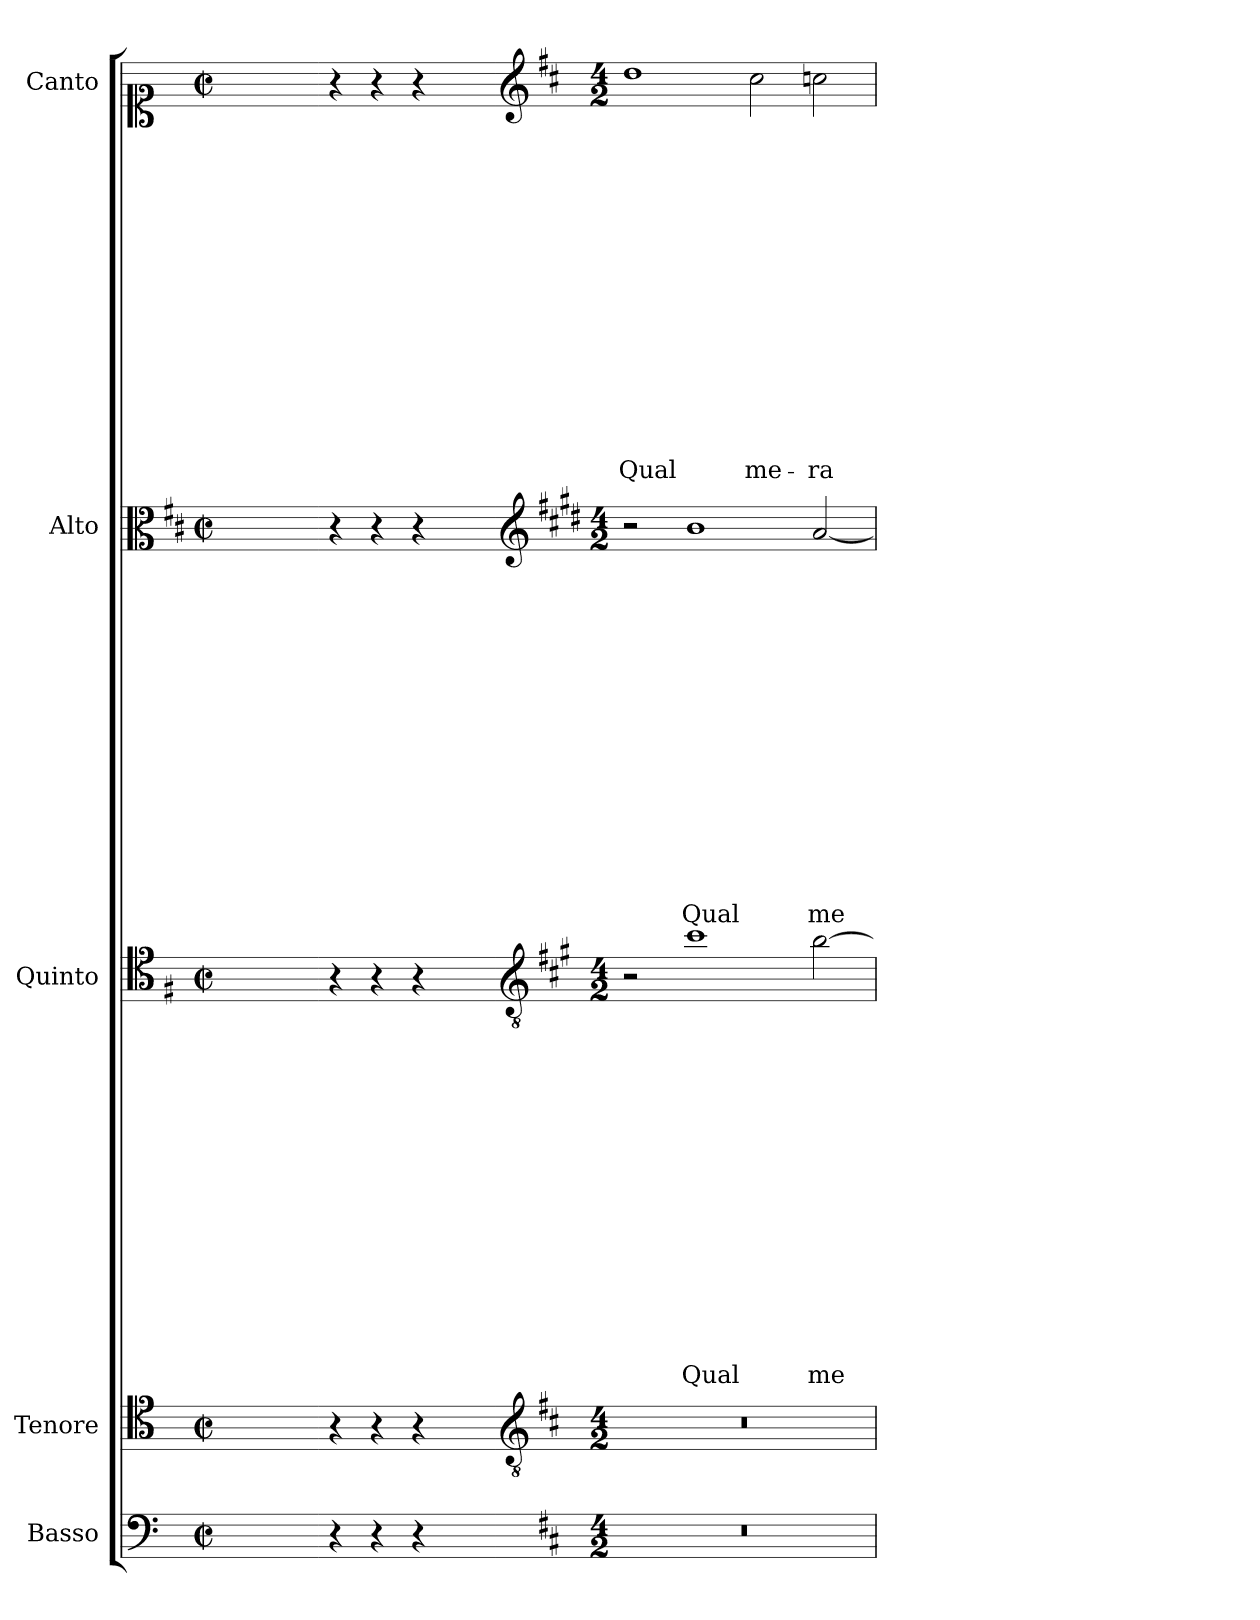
**kern	**kern	**kern	**text	**text	**text	**text	**text	**text	**text	**text	**text	**text	**text	**text	**text	**text	**text	**kern	**text	**text	**text	**text	**text	**text	**text	**text	**text	**text	**text	**text	**text	**text	**text	**kern	**text	**text	**text	**text	**text	**text	**text	**text	**text	**text	**text	**text	**text	**text	**text
*part5	*part4	*part3	*part3	*part3	*part3	*part3	*part3	*part3	*part3	*part3	*part3	*part3	*part3	*part3	*part3	*part3	*part3	*part2	*part2	*part2	*part2	*part2	*part2	*part2	*part2	*part2	*part2	*part2	*part2	*part2	*part2	*part2	*part2	*part1	*part1	*part1	*part1	*part1	*part1	*part1	*part1	*part1	*part1	*part1	*part1	*part1	*part1	*part1	*part1
*staff5	*staff4	*staff3	*staff3	*staff3	*staff3	*staff3	*staff3	*staff3	*staff3	*staff3	*staff3	*staff3	*staff3	*staff3	*staff3	*staff3	*staff3	*staff2	*staff2	*staff2	*staff2	*staff2	*staff2	*staff2	*staff2	*staff2	*staff2	*staff2	*staff2	*staff2	*staff2	*staff2	*staff2	*staff1	*staff1	*staff1	*staff1	*staff1	*staff1	*staff1	*staff1	*staff1	*staff1	*staff1	*staff1	*staff1	*staff1	*staff1	*staff1
*I"Basso	*I"Tenore	*I"Quinto	*	*	*	*	*	*	*	*	*	*	*	*	*	*	*	*I"Alto	*	*	*	*	*	*	*	*	*	*	*	*	*	*	*	*I"Canto	*	*	*	*	*	*	*	*	*	*	*	*	*	*	*
*I'B	*I'T	*	*	*	*	*	*	*	*	*	*	*	*	*	*	*	*	*I'A	*	*	*	*	*	*	*	*	*	*	*	*	*	*	*	*I'C	*	*	*	*	*	*	*	*	*	*	*	*	*	*	*
*clefF4	*clefC4	*clefC4	*	*	*	*	*	*	*	*	*	*	*	*	*	*	*	*clefC3	*	*	*	*	*	*	*	*	*	*	*	*	*	*	*	*clefC1	*	*	*	*	*	*	*	*	*	*	*	*	*	*	*
*	*	*ITrd4c7	*	*	*	*	*	*	*	*	*	*	*	*	*	*	*	*ITrd1c2	*	*	*	*	*	*	*	*	*	*	*	*	*	*	*	*	*	*	*	*	*	*	*	*	*	*	*	*	*	*	*
*k[]	*k[]	*k[]	*	*	*	*	*	*	*	*	*	*	*	*	*	*	*	*k[]	*	*	*	*	*	*	*	*	*	*	*	*	*	*	*	*k[]	*	*	*	*	*	*	*	*	*	*	*	*	*	*	*
*C:	*C:	*C:	*	*	*	*	*	*	*	*	*	*	*	*	*	*	*	*C:	*	*	*	*	*	*	*	*	*	*	*	*	*	*	*	*C:	*	*	*	*	*	*	*	*	*	*	*	*	*	*	*
*M2/2	*M2/2	*M2/2	*	*	*	*	*	*	*	*	*	*	*	*	*	*	*	*M2/2	*	*	*	*	*	*	*	*	*	*	*	*	*	*	*	*M2/2	*	*	*	*	*	*	*	*	*	*	*	*	*	*	*
*met(c|)	*met(c|)	*met(c|)	*	*	*	*	*	*	*	*	*	*	*	*	*	*	*	*met(c|)	*	*	*	*	*	*	*	*	*	*	*	*	*	*	*	*met(c|)	*	*	*	*	*	*	*	*	*	*	*	*	*	*	*
=	=	=	=	=	=	=	=	=	=	=	=	=	=	=	=	=	=	=	=	=	=	=	=	=	=	=	=	=	=	=	=	=	=	=	=	=	=	=	=	=	=	=	=	=	=	=	=	=	=
1ryy	1ryy	1ryy	.	.	.	.	.	.	.	.	.	.	.	.	.	.	.	1ryy	.	.	.	.	.	.	.	.	.	.	.	.	.	.	.	1ryy	.	.	.	.	.	.	.	.	.	.	.	.	.	.	.
=1X-	=1X-	=1X-	=1X-	=1X-	=1X-	=1X-	=1X-	=1X-	=1X-	=1X-	=1X-	=1X-	=1X-	=1X-	=1X-	=1X-	=1X-	=1X-	=1X-	=1X-	=1X-	=1X-	=1X-	=1X-	=1X-	=1X-	=1X-	=1X-	=1X-	=1X-	=1X-	=1X-	=1X-	=1X-	=1X-	=1X-	=1X-	=1X-	=1X-	=1X-	=1X-	=1X-	=1X-	=1X-	=1X-	=1X-	=1X-	=1X-	=1X-
4r	4r	4r	.	.	.	.	.	.	.	.	.	.	.	.	.	.	.	4r	.	.	.	.	.	.	.	.	.	.	.	.	.	.	.	4r	.	.	.	.	.	.	.	.	.	.	.	.	.	.	.
4r	4r	4r	.	.	.	.	.	.	.	.	.	.	.	.	.	.	.	4r	.	.	.	.	.	.	.	.	.	.	.	.	.	.	.	4r	.	.	.	.	.	.	.	.	.	.	.	.	.	.	.
4r	4r	4r	.	.	.	.	.	.	.	.	.	.	.	.	.	.	.	4r	.	.	.	.	.	.	.	.	.	.	.	.	.	.	.	4r	.	.	.	.	.	.	.	.	.	.	.	.	.	.	.
4ryy	4ryy	4ryy	.	.	.	.	.	.	.	.	.	.	.	.	.	.	.	4ryy	.	.	.	.	.	.	.	.	.	.	.	.	.	.	.	4ryy	.	.	.	.	.	.	.	.	.	.	.	.	.	.	.
=1-	=1-	=1-	=1-	=1-	=1-	=1-	=1-	=1-	=1-	=1-	=1-	=1-	=1-	=1-	=1-	=1-	=1-	=1-	=1-	=1-	=1-	=1-	=1-	=1-	=1-	=1-	=1-	=1-	=1-	=1-	=1-	=1-	=1-	=1-	=1-	=1-	=1-	=1-	=1-	=1-	=1-	=1-	=1-	=1-	=1-	=1-	=1-	=1-	=1-
*	*clefGv2	*clefGv2	*	*	*	*	*	*	*	*	*	*	*	*	*	*	*	*clefG2	*	*	*	*	*	*	*	*	*	*	*	*	*	*	*	*clefG2	*	*	*	*	*	*	*	*	*	*	*	*	*	*	*
*k[f#c#]	*k[f#c#]	*k[f#c#]	*	*	*	*	*	*	*	*	*	*	*	*	*	*	*	*k[f#c#]	*	*	*	*	*	*	*	*	*	*	*	*	*	*	*	*k[f#c#]	*	*	*	*	*	*	*	*	*	*	*	*	*	*	*
*D:	*D:	*D:	*	*	*	*	*	*	*	*	*	*	*	*	*	*	*	*D:	*	*	*	*	*	*	*	*	*	*	*	*	*	*	*	*D:	*	*	*	*	*	*	*	*	*	*	*	*	*	*	*
*M4/2	*M4/2	*M4/2	*	*	*	*	*	*	*	*	*	*	*	*	*	*	*	*M4/2	*	*	*	*	*	*	*	*	*	*	*	*	*	*	*	*M4/2	*	*	*	*	*	*	*	*	*	*	*	*	*	*	*
!	!	!	!	!	!	!	!	!	!	!	!	!	!	!	!	!	!	!	!	!	!	!	!	!	!	!	!	!	!	!	!	!	!	!	!	!	!	!	!	!	!	!	!	!	!	!	!	!	!LO:LY:b
0r	0r	2r	.	.	.	.	.	.	.	.	.	.	.	.	.	.	.	2r	.	.	.	.	.	.	.	.	.	.	.	.	.	.	.	1dd	.	.	.	.	.	.	.	.	.	.	.	.	.	.	Qual
!	!	!	!	!	!	!	!	!	!	!	!	!	!	!	!	!	!LO:LY:b	!	!	!	!	!	!	!	!	!	!	!	!	!	!	!	!LO:LY:b	!	!	!	!	!	!	!	!	!	!	!	!	!	!	!	!
.	.	1f#	.	.	.	.	.	.	.	.	.	.	.	.	.	.	Qual	1a	.	.	.	.	.	.	.	.	.	.	.	.	.	.	Qual	.	.	.	.	.	.	.	.	.	.	.	.	.	.	.	.
!	!	!	!	!	!	!	!	!	!	!	!	!	!	!	!	!	!	!	!	!	!	!	!	!	!	!	!	!	!	!	!	!	!	!	!	!	!	!	!	!	!	!	!	!	!	!	!	!	!LO:LY:b
.	.	.	.	.	.	.	.	.	.	.	.	.	.	.	.	.	.	.	.	.	.	.	.	.	.	.	.	.	.	.	.	.	.	2cc#\	.	.	.	.	.	.	.	.	.	.	.	.	.	.	me-
!	!	!	!	!	!	!	!	!	!	!	!	!	!	!	!	!	!LO:LY:b	!	!	!	!	!	!	!	!	!	!	!	!	!	!	!	!LO:LY:b	!	!	!	!	!	!	!	!	!	!	!	!	!	!	!	!LO:LY:b
.	.	[2e\	.	.	.	.	.	.	.	.	.	.	.	.	.	.	me-	[2g/	.	.	.	.	.	.	.	.	.	.	.	.	.	.	me-	2ccn\	.	.	.	.	.	.	.	.	.	.	.	.	.	.	-ra-
=	=	=	=	=	=	=	=	=	=	=	=	=	=	=	=	=	=	=	=	=	=	=	=	=	=	=	=	=	=	=	=	=	=	=	=	=	=	=	=	=	=	=	=	=	=	=	=	=	=
*-	*-	*-	*-	*-	*-	*-	*-	*-	*-	*-	*-	*-	*-	*-	*-	*-	*-	*-	*-	*-	*-	*-	*-	*-	*-	*-	*-	*-	*-	*-	*-	*-	*-	*-	*-	*-	*-	*-	*-	*-	*-	*-	*-	*-	*-	*-	*-	*-	*-
